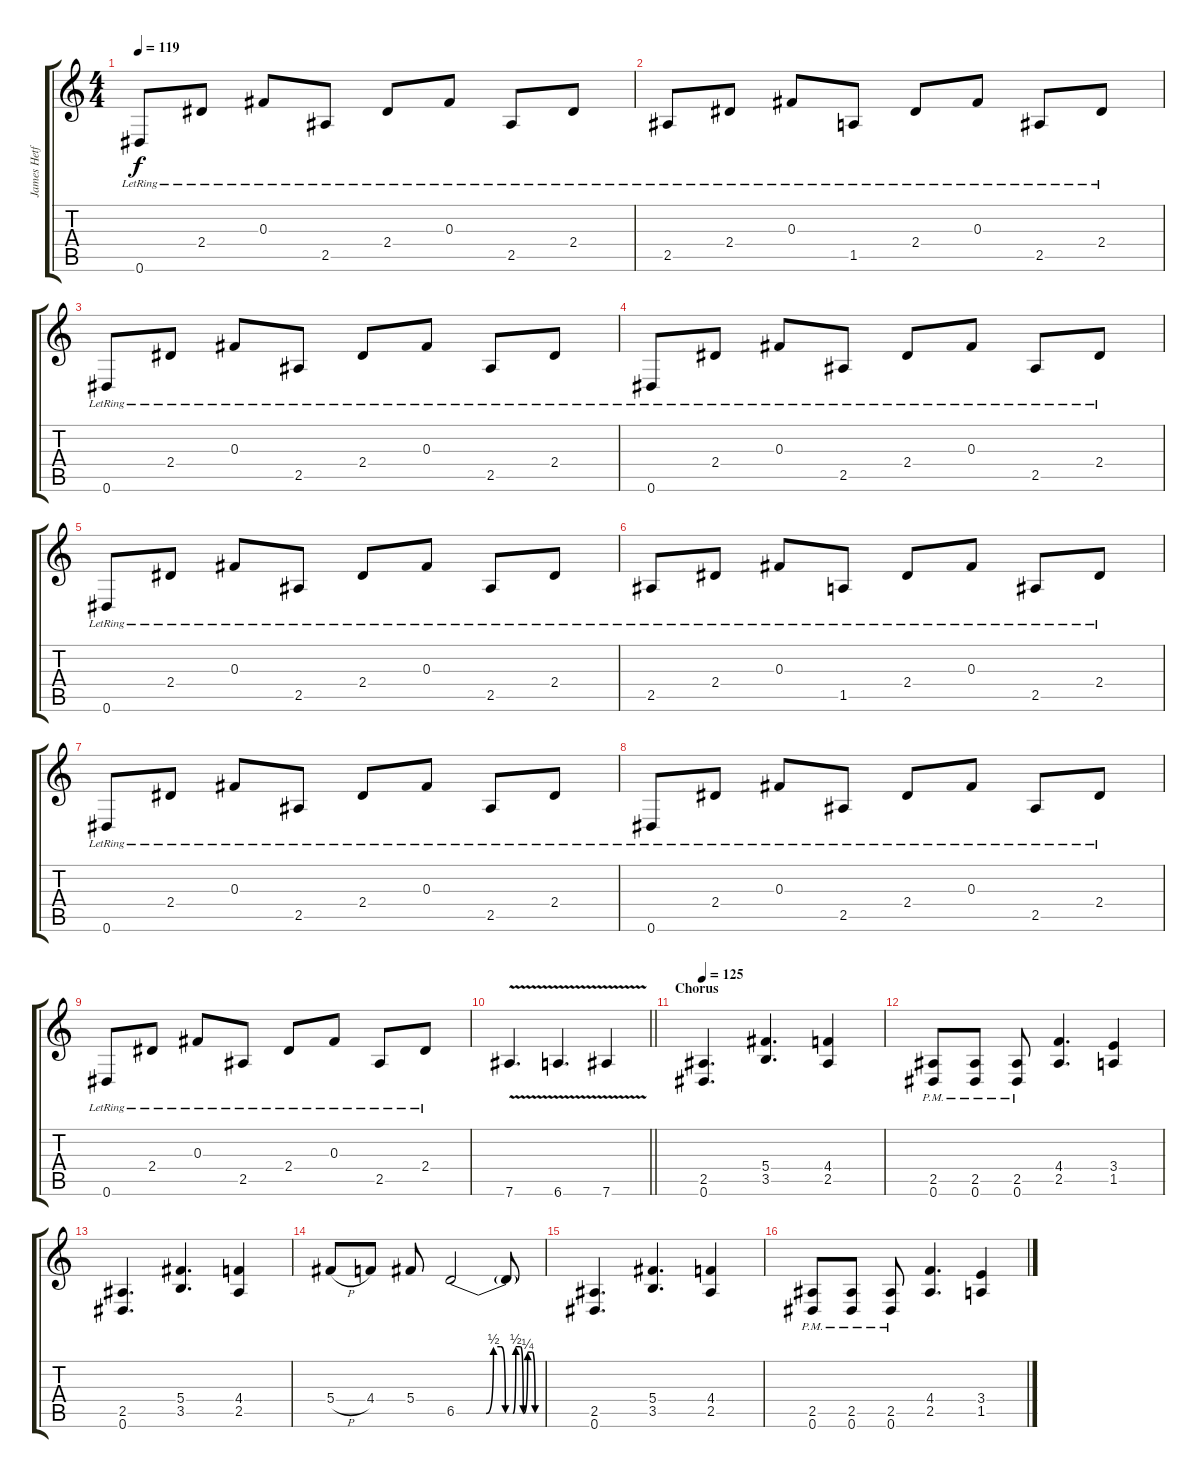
\track ("James Hetfield" "James Hetf") {instrument distortionguitar}
\staff {score tabs}
\tuning (Eb4 Bb3 Gb3 Db3 Ab2 Eb2) {hide}
\ts (4 4)
\tempo 119
\clef g2
\ks c
0.6{lr}.8{dy f} 2.4{lr}.8 0.3{lr}.8 2.5{lr}.8 2.4{lr}.8 0.3{lr}.8 2.5{lr}.8 2.4{lr}.8 |
2.5{lr}.8 2.4{lr}.8 0.3{lr}.8 1.5{lr}.8 2.4{lr}.8 0.3{lr}.8 2.5{lr}.8 2.4{lr}.8 |
0.6{lr}.8 2.4{lr}.8 0.3{lr}.8 2.5{lr}.8 2.4{lr}.8 0.3{lr}.8 2.5{lr}.8 2.4{lr}.8 |
0.6{lr}.8 2.4{lr}.8 0.3{lr}.8 2.5{lr}.8 2.4{lr}.8 0.3{lr}.8 2.5{lr}.8 2.4{lr}.8 |
0.6{lr}.8 2.4{lr}.8 0.3{lr}.8 2.5{lr}.8 2.4{lr}.8 0.3{lr}.8 2.5{lr}.8 2.4{lr}.8 |
2.5{lr}.8 2.4{lr}.8 0.3{lr}.8 1.5{lr}.8 2.4{lr}.8 0.3{lr}.8 2.5{lr}.8 2.4{lr}.8 |
0.6{lr}.8 2.4{lr}.8 0.3{lr}.8 2.5{lr}.8 2.4{lr}.8 0.3{lr}.8 2.5{lr}.8 2.4{lr}.8 |
0.6{lr}.8 2.4{lr}.8 0.3{lr}.8 2.5{lr}.8 2.4{lr}.8 0.3{lr}.8 2.5{lr}.8 2.4{lr}.8 |
0.6{lr}.8 2.4{lr}.8 0.3{lr}.8 2.5{lr}.8 2.4{lr}.8 0.3{lr}.8 2.5{lr}.8 2.4{lr}.8 |
\barLineRight lightlight
7.6{v}.4{d instrument distortionguitar} 6.6{v}.4{d} 7.6{v}.4 |
\section ("" "Chorus")
\tempo 125
(2.5 0.6).4{d} (5.4 3.5).4{d} (4.4 2.5).4 |
(2.5{pm} 0.6{pm}).8 (2.5{pm} 0.6{pm}).8 (2.5{pm} 0.6{pm}).8 (4.4 2.5).4{d} (3.4 1.5).4 |
(2.5 0.6).4{d} (5.4 3.5).4{d} (4.4 2.5).4 |
5.4{h}.8 4.4.8 5.4.8 6.5{be (custom 0 0 20 0 25 2 30 2 33 0 38 0 40 2 43 2 45 0 48 1 51 1 53 0 60 0)}.2 6.5{t}.8 |
(2.5 0.6).4{d} (5.4 3.5).4{d} (4.4 2.5).4 |
(2.5{pm} 0.6{pm}).8 (2.5{pm} 0.6{pm}).8 (2.5{pm} 0.6{pm}).8 (4.4 2.5).4{d} (3.4 1.5).4
